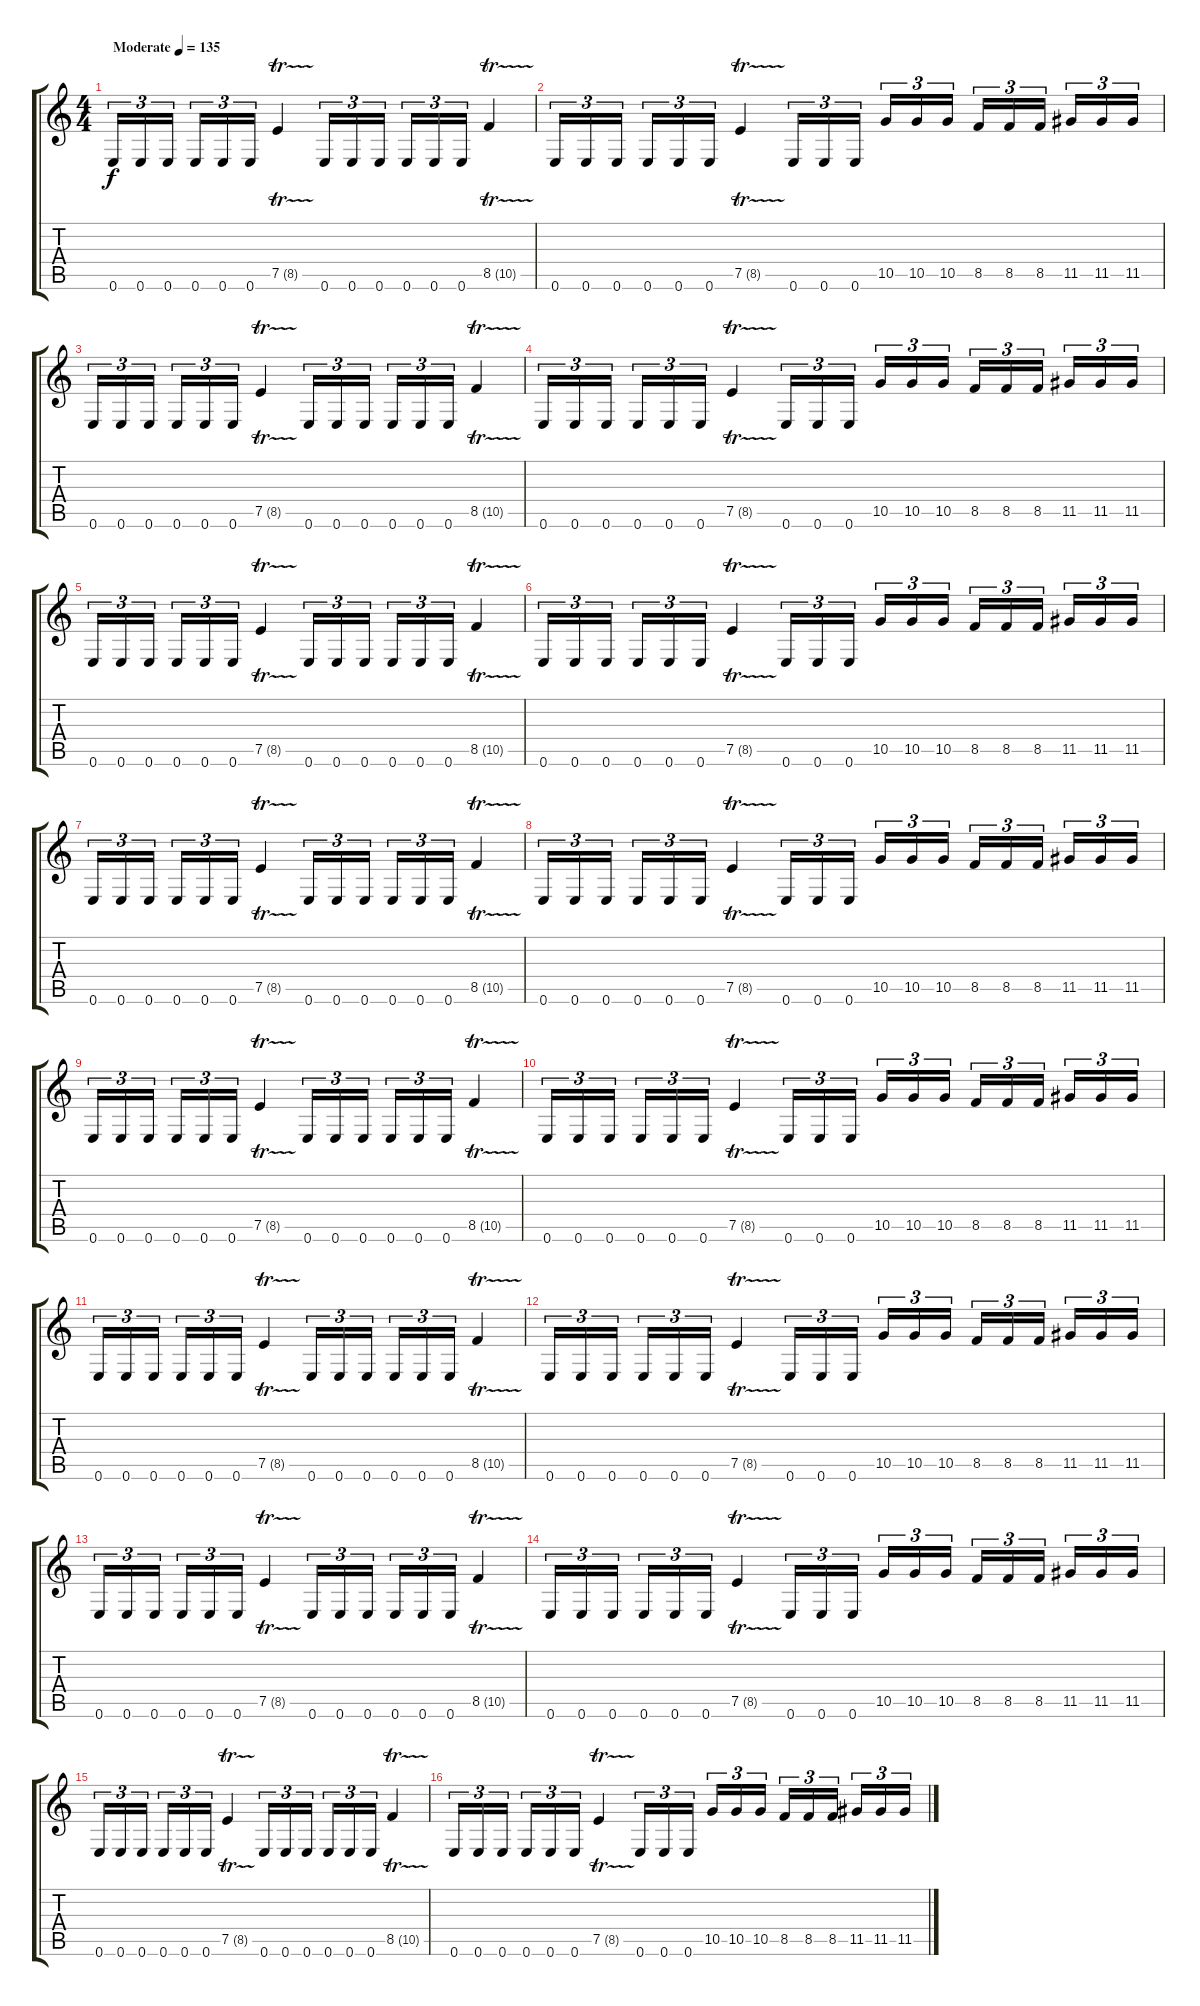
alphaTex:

\track "" {instrument distortionguitar}
\staff {score tabs}
\tuning (E4 B3 G3 D3 A2 E2) {hide}
\ts (4 4)
\tempo (135 "Moderate")
\clef g2
\ks c
0.6.16{tu (3 2) dy f instrument distortionguitar} 0.6.16{tu (3 2)} 0.6.16{tu (3 2) beam splitsecondary} 0.6.16{tu (3 2)} 0.6.16{tu (3 2)} 0.6.16{tu (3 2)} 7.5{tr (8 32)}.4 0.6.16{tu (3 2)} 0.6.16{tu (3 2)} 0.6.16{tu (3 2) beam splitsecondary} 0.6.16{tu (3 2)} 0.6.16{tu (3 2)} 0.6.16{tu (3 2)} 8.5{tr (10 32)}.4 |
0.6.16{tu (3 2)} 0.6.16{tu (3 2)} 0.6.16{tu (3 2) beam splitsecondary} 0.6.16{tu (3 2)} 0.6.16{tu (3 2)} 0.6.16{tu (3 2)} 7.5{tr (8 32)}.4 0.6.16{tu (3 2)} 0.6.16{tu (3 2)} 0.6.16{tu (3 2) beam splitsecondary} 10.5.16{tu (3 2)} 10.5.16{tu (3 2)} 10.5.16{tu (3 2)} 8.5.16{tu (3 2)} 8.5.16{tu (3 2)} 8.5.16{tu (3 2) beam splitsecondary} 11.5.16{tu (3 2)} 11.5.16{tu (3 2)} 11.5.16{tu (3 2)} |
0.6.16{tu (3 2)} 0.6.16{tu (3 2)} 0.6.16{tu (3 2) beam splitsecondary} 0.6.16{tu (3 2)} 0.6.16{tu (3 2)} 0.6.16{tu (3 2)} 7.5{tr (8 32)}.4 0.6.16{tu (3 2)} 0.6.16{tu (3 2)} 0.6.16{tu (3 2) beam splitsecondary} 0.6.16{tu (3 2)} 0.6.16{tu (3 2)} 0.6.16{tu (3 2)} 8.5{tr (10 32)}.4 |
0.6.16{tu (3 2)} 0.6.16{tu (3 2)} 0.6.16{tu (3 2) beam splitsecondary} 0.6.16{tu (3 2)} 0.6.16{tu (3 2)} 0.6.16{tu (3 2)} 7.5{tr (8 32)}.4 0.6.16{tu (3 2)} 0.6.16{tu (3 2)} 0.6.16{tu (3 2) beam splitsecondary} 10.5.16{tu (3 2)} 10.5.16{tu (3 2)} 10.5.16{tu (3 2)} 8.5.16{tu (3 2)} 8.5.16{tu (3 2)} 8.5.16{tu (3 2) beam splitsecondary} 11.5.16{tu (3 2)} 11.5.16{tu (3 2)} 11.5.16{tu (3 2)} |
0.6.16{tu (3 2)} 0.6.16{tu (3 2)} 0.6.16{tu (3 2) beam splitsecondary} 0.6.16{tu (3 2)} 0.6.16{tu (3 2)} 0.6.16{tu (3 2)} 7.5{tr (8 32)}.4 0.6.16{tu (3 2)} 0.6.16{tu (3 2)} 0.6.16{tu (3 2) beam splitsecondary} 0.6.16{tu (3 2)} 0.6.16{tu (3 2)} 0.6.16{tu (3 2)} 8.5{tr (10 32)}.4 |
0.6.16{tu (3 2)} 0.6.16{tu (3 2)} 0.6.16{tu (3 2) beam splitsecondary} 0.6.16{tu (3 2)} 0.6.16{tu (3 2)} 0.6.16{tu (3 2)} 7.5{tr (8 32)}.4 0.6.16{tu (3 2)} 0.6.16{tu (3 2)} 0.6.16{tu (3 2) beam splitsecondary} 10.5.16{tu (3 2)} 10.5.16{tu (3 2)} 10.5.16{tu (3 2)} 8.5.16{tu (3 2)} 8.5.16{tu (3 2)} 8.5.16{tu (3 2) beam splitsecondary} 11.5.16{tu (3 2)} 11.5.16{tu (3 2)} 11.5.16{tu (3 2)} |
0.6.16{tu (3 2)} 0.6.16{tu (3 2)} 0.6.16{tu (3 2) beam splitsecondary} 0.6.16{tu (3 2)} 0.6.16{tu (3 2)} 0.6.16{tu (3 2)} 7.5{tr (8 32)}.4 0.6.16{tu (3 2)} 0.6.16{tu (3 2)} 0.6.16{tu (3 2) beam splitsecondary} 0.6.16{tu (3 2)} 0.6.16{tu (3 2)} 0.6.16{tu (3 2)} 8.5{tr (10 32)}.4 |
0.6.16{tu (3 2)} 0.6.16{tu (3 2)} 0.6.16{tu (3 2) beam splitsecondary} 0.6.16{tu (3 2)} 0.6.16{tu (3 2)} 0.6.16{tu (3 2)} 7.5{tr (8 32)}.4 0.6.16{tu (3 2)} 0.6.16{tu (3 2)} 0.6.16{tu (3 2) beam splitsecondary} 10.5.16{tu (3 2)} 10.5.16{tu (3 2)} 10.5.16{tu (3 2)} 8.5.16{tu (3 2)} 8.5.16{tu (3 2)} 8.5.16{tu (3 2) beam splitsecondary} 11.5.16{tu (3 2)} 11.5.16{tu (3 2)} 11.5.16{tu (3 2)} |
0.6.16{tu (3 2)} 0.6.16{tu (3 2)} 0.6.16{tu (3 2) beam splitsecondary} 0.6.16{tu (3 2)} 0.6.16{tu (3 2)} 0.6.16{tu (3 2)} 7.5{tr (8 32)}.4 0.6.16{tu (3 2)} 0.6.16{tu (3 2)} 0.6.16{tu (3 2) beam splitsecondary} 0.6.16{tu (3 2)} 0.6.16{tu (3 2)} 0.6.16{tu (3 2)} 8.5{tr (10 32)}.4 |
0.6.16{tu (3 2)} 0.6.16{tu (3 2)} 0.6.16{tu (3 2) beam splitsecondary} 0.6.16{tu (3 2)} 0.6.16{tu (3 2)} 0.6.16{tu (3 2)} 7.5{tr (8 32)}.4 0.6.16{tu (3 2)} 0.6.16{tu (3 2)} 0.6.16{tu (3 2) beam splitsecondary} 10.5.16{tu (3 2)} 10.5.16{tu (3 2)} 10.5.16{tu (3 2)} 8.5.16{tu (3 2)} 8.5.16{tu (3 2)} 8.5.16{tu (3 2) beam splitsecondary} 11.5.16{tu (3 2)} 11.5.16{tu (3 2)} 11.5.16{tu (3 2)} |
0.6.16{tu (3 2)} 0.6.16{tu (3 2)} 0.6.16{tu (3 2) beam splitsecondary} 0.6.16{tu (3 2)} 0.6.16{tu (3 2)} 0.6.16{tu (3 2)} 7.5{tr (8 32)}.4 0.6.16{tu (3 2)} 0.6.16{tu (3 2)} 0.6.16{tu (3 2) beam splitsecondary} 0.6.16{tu (3 2)} 0.6.16{tu (3 2)} 0.6.16{tu (3 2)} 8.5{tr (10 32)}.4 |
0.6.16{tu (3 2)} 0.6.16{tu (3 2)} 0.6.16{tu (3 2) beam splitsecondary} 0.6.16{tu (3 2)} 0.6.16{tu (3 2)} 0.6.16{tu (3 2)} 7.5{tr (8 32)}.4 0.6.16{tu (3 2)} 0.6.16{tu (3 2)} 0.6.16{tu (3 2) beam splitsecondary} 10.5.16{tu (3 2)} 10.5.16{tu (3 2)} 10.5.16{tu (3 2)} 8.5.16{tu (3 2)} 8.5.16{tu (3 2)} 8.5.16{tu (3 2) beam splitsecondary} 11.5.16{tu (3 2)} 11.5.16{tu (3 2)} 11.5.16{tu (3 2)} |
0.6.16{tu (3 2)} 0.6.16{tu (3 2)} 0.6.16{tu (3 2) beam splitsecondary} 0.6.16{tu (3 2)} 0.6.16{tu (3 2)} 0.6.16{tu (3 2)} 7.5{tr (8 32)}.4 0.6.16{tu (3 2)} 0.6.16{tu (3 2)} 0.6.16{tu (3 2) beam splitsecondary} 0.6.16{tu (3 2)} 0.6.16{tu (3 2)} 0.6.16{tu (3 2)} 8.5{tr (10 32)}.4 |
0.6.16{tu (3 2)} 0.6.16{tu (3 2)} 0.6.16{tu (3 2) beam splitsecondary} 0.6.16{tu (3 2)} 0.6.16{tu (3 2)} 0.6.16{tu (3 2)} 7.5{tr (8 32)}.4 0.6.16{tu (3 2)} 0.6.16{tu (3 2)} 0.6.16{tu (3 2) beam splitsecondary} 10.5.16{tu (3 2)} 10.5.16{tu (3 2)} 10.5.16{tu (3 2)} 8.5.16{tu (3 2)} 8.5.16{tu (3 2)} 8.5.16{tu (3 2) beam splitsecondary} 11.5.16{tu (3 2)} 11.5.16{tu (3 2)} 11.5.16{tu (3 2)} |
0.6.16{tu (3 2)} 0.6.16{tu (3 2)} 0.6.16{tu (3 2) beam splitsecondary} 0.6.16{tu (3 2)} 0.6.16{tu (3 2)} 0.6.16{tu (3 2)} 7.5{tr (8 32)}.4 0.6.16{tu (3 2)} 0.6.16{tu (3 2)} 0.6.16{tu (3 2) beam splitsecondary} 0.6.16{tu (3 2)} 0.6.16{tu (3 2)} 0.6.16{tu (3 2)} 8.5{tr (10 32)}.4 |
0.6.16{tu (3 2)} 0.6.16{tu (3 2)} 0.6.16{tu (3 2) beam splitsecondary} 0.6.16{tu (3 2)} 0.6.16{tu (3 2)} 0.6.16{tu (3 2)} 7.5{tr (8 32)}.4 0.6.16{tu (3 2)} 0.6.16{tu (3 2)} 0.6.16{tu (3 2) beam splitsecondary} 10.5.16{tu (3 2)} 10.5.16{tu (3 2)} 10.5.16{tu (3 2)} 8.5.16{tu (3 2)} 8.5.16{tu (3 2)} 8.5.16{tu (3 2) beam splitsecondary} 11.5.16{tu (3 2)} 11.5.16{tu (3 2)} 11.5.16{tu (3 2)}
